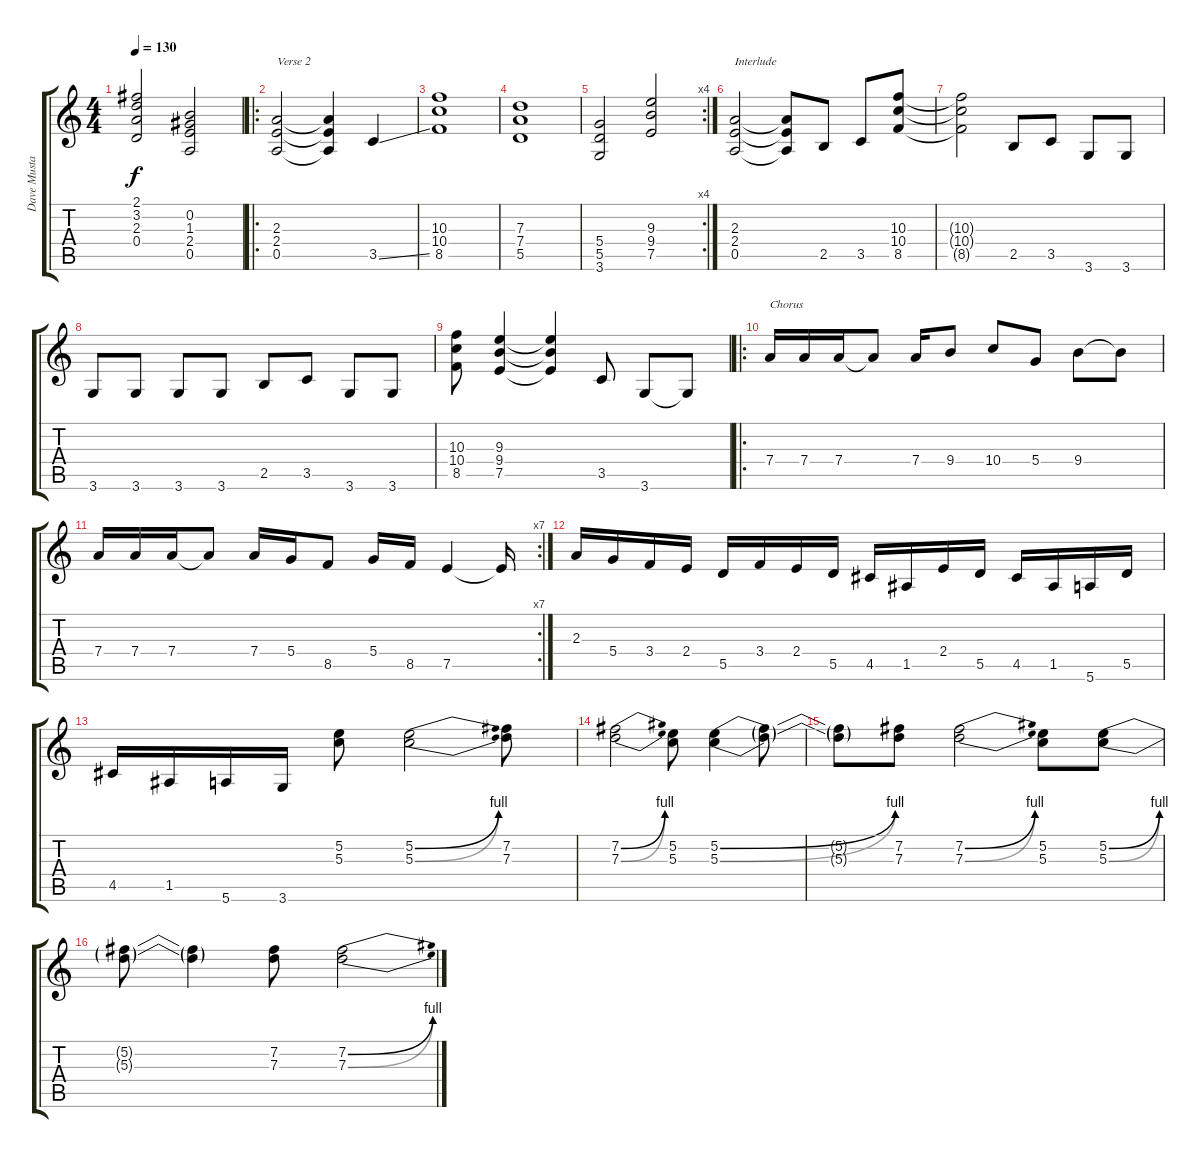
\track ("Dave Mustaine" "Dave Musta") {instrument distortionguitar}
\staff {score tabs}
\tuning (E4 B3 G3 D3 A2 E2) {hide}
\ts (4 4)
\tempo 130
\clef g2
\ks c
(2.1 3.2 2.3 0.4).2{dy f} (0.2 1.3 2.4 0.5).2 |
\ro
(2.3 2.4 0.5).2{txt "Verse 2"} (2.3{t} 2.4{t} 0.5{t}).4 3.5{ss}.4 |
(10.3 10.4 8.5).1 |
(7.3 7.4 5.5).1 |
\rc 4
(5.4 5.5 3.6).2 (9.3 9.4 7.5).2 |
(2.3 2.4 0.5).2{txt "Interlude"} (2.3{t} 2.4{t} 0.5{t}).8 2.5.8 3.5.8 (10.3 10.4 8.5).8 |
(10.3{t} 10.4{t} 8.5{t}).2 2.5.8 3.5.8 3.6.8 3.6.8 |
3.6.8 3.6.8 3.6.8 3.6.8 2.5.8 3.5.8 3.6.8 3.6.8 |
(10.3 10.4 8.5).8 (9.3 9.4 7.5).4 (9.3{t} 9.4{t} 7.5{t}).4 3.5.8 3.6.8 3.6{t}.8 |
\ro
7.4.16{txt "Chorus"} 7.4.16 7.4.16 7.4{t}.8 7.4.16 9.4.8 10.4.8 5.4.8 9.4.8 9.4{t}.8 |
\rc 7
7.4.16 7.4.16 7.4.16 7.4{t}.8 7.4.16 5.4.16 8.5.8 5.4.16 8.5.16 7.5.4 7.5{t}.16 |
2.3.16 5.4.16 3.4.16 2.4.16 5.5.16 3.4.16 2.4.16 5.5.16 4.5.16 1.5.16 2.4.16 5.5.16 4.5.16 1.5.16 5.6.16 5.5.16 |
4.5.16 1.5.16 5.6.16 3.6.16 (5.2 5.3).8 (5.2{be (bend 0 0 60 4)} 5.3{be (bend 0 0 60 4)}).2 (7.2 7.3).8 |
(7.2{be (bend 0 0 60 4)} 7.3{be (bend 0 0 60 4)}).2 (5.2 5.3).8 (5.2{be (bend 0 0 60 4)} 5.3{be (bend 0 0 60 4)}).4 (5.2{t} 5.3{t}).8 |
(5.2{t} 5.3{t}).8 (7.2 7.3).8 (7.2{be (bend 0 0 60 4)} 7.3{be (bend 0 0 60 4)}).2 (5.2 5.3).8 (5.2{be (bend 0 0 60 4)} 5.3{be (bend 0 0 60 4)}).8 |
(5.2{t} 5.3{t}).8 (5.2{t} 5.3{t}).4 (7.2 7.3).8 (7.2{be (bend 0 0 60 4)} 7.3{be (bend 0 0 60 4)}).2
